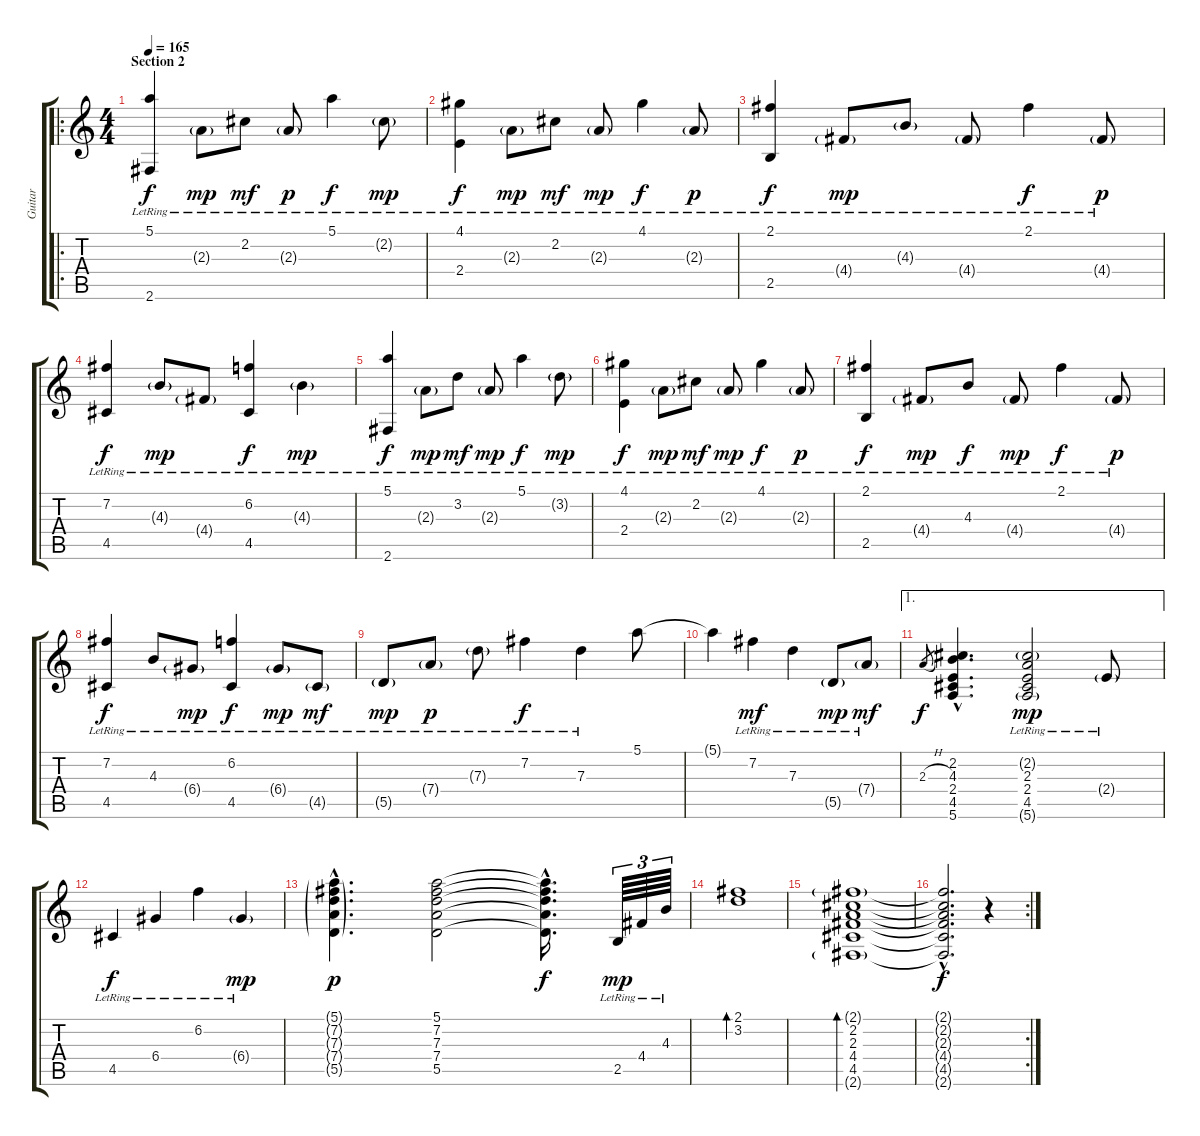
\track ("Guitar" "Guitar") {instrument acousticguitarnylon}
\staff {score tabs}
\tuning (E4 B3 G3 D3 A2 E2) {hide}
\ro
\ts (4 4)
\section ("" "Section 2")
\tempo 165
\clef g2
\ks c
(5.1{lr} 2.6{lr}).4{dy f} 2.3{g lr}.8{dy mp} 2.2{lr}.8{dy mf} 2.3{g lr}.8{dy p} 5.1{lr}.4{dy f} 2.2{g lr}.8{dy mp} |
(4.1{lr} 2.4{lr}).4{dy f} 2.3{g lr}.8{dy mp} 2.2{lr}.8{dy mf} 2.3{g lr}.8{dy mp} 4.1{lr}.4{dy f} 2.3{g lr}.8{dy p} |
(2.1{lr} 2.5{lr}).4{dy f} 4.4{g lr}.8{dy mp} 4.3{g lr}.8 4.4{g lr}.8 2.1{lr}.4{dy f} 4.4{g lr}.8{dy p} |
(7.2{lr} 4.5{lr}).4{dy f} 4.3{g lr}.8{dy mp} 4.4{g lr}.8 (6.2{lr} 4.5{lr}).4{dy f} 4.3{g lr}.4{dy mp} |
(5.1{lr} 2.6{lr}).4{dy f} 2.3{g lr}.8{dy mp} 3.2{lr}.8{dy mf} 2.3{g lr}.8{dy mp} 5.1{lr}.4{dy f} 3.2{g lr}.8{dy mp} |
(4.1{lr} 2.4{lr}).4{dy f} 2.3{g lr}.8{dy mp} 2.2{lr}.8{dy mf} 2.3{g lr}.8{dy mp} 4.1{lr}.4{dy f} 2.3{g lr}.8{dy p} |
(2.1{lr} 2.5{lr}).4{dy f} 4.4{g lr}.8{dy mp} 4.3{lr}.8{dy f} 4.4{g lr}.8{dy mp} 2.1{lr}.4{dy f} 4.4{g lr}.8{dy p} |
(7.2{lr} 4.5{lr}).4{dy f} 4.3{lr}.8 6.4{g lr}.8{dy mp} (6.2{lr} 4.5{lr}).4{dy f} 6.4{g lr}.8{dy mp} 4.5{g lr}.8{dy mf} |
5.5{g lr}.8{dy mp} 7.4{g lr}.8{dy p} 7.3{g lr}.8 7.2{lr}.4{dy f} 7.3{lr}.4 5.1.8 |
5.1{t}.4 7.2{lr}.4{dy mf} 7.3{lr}.4 5.5{g lr}.8{dy mp} 7.4{g lr}.8{dy mf} |
\ae 1
2.3{h}.8{gr dy f} (2.2{hac} 4.3{hac} 2.4{hac} 4.5{hac} 5.6{hac}).4{d} (2.2{g lr} 2.3{lr} 2.4 4.5{lr} 5.6{g lr}).2{dy mp} 2.4{g lr}.8 |
4.5{lr}.4{dy f} 6.4{lr}.4 6.2{lr}.4 6.4{g lr}.4{dy mp} |
(5.1{g hac} 7.2{g hac} 7.3{g hac} 7.4{g hac} 5.5{g hac}).4{d dy p} (5.1 7.2 7.3 7.4 5.5).2 (5.1{hac t} 7.2{hac t} 7.3{hac t} 7.4{hac t} 5.5{hac t}).16{d dy f} 2.5{lr}.64{tu (3 2) dy mp} 4.4{lr}.64{tu (3 2)} 4.3{lr}.64{tu (3 2)} |
(2.1 3.2).1{bd 30} |
(2.1{g} 2.2 2.3 4.4 4.5 2.6{g}).1{bd 240} |
\rc 2
(2.1{hac t} 2.2{hac t} 2.3{hac t} 4.4{hac t} 4.5{hac t} 2.6{hac t}).2{d dy f} r.4
